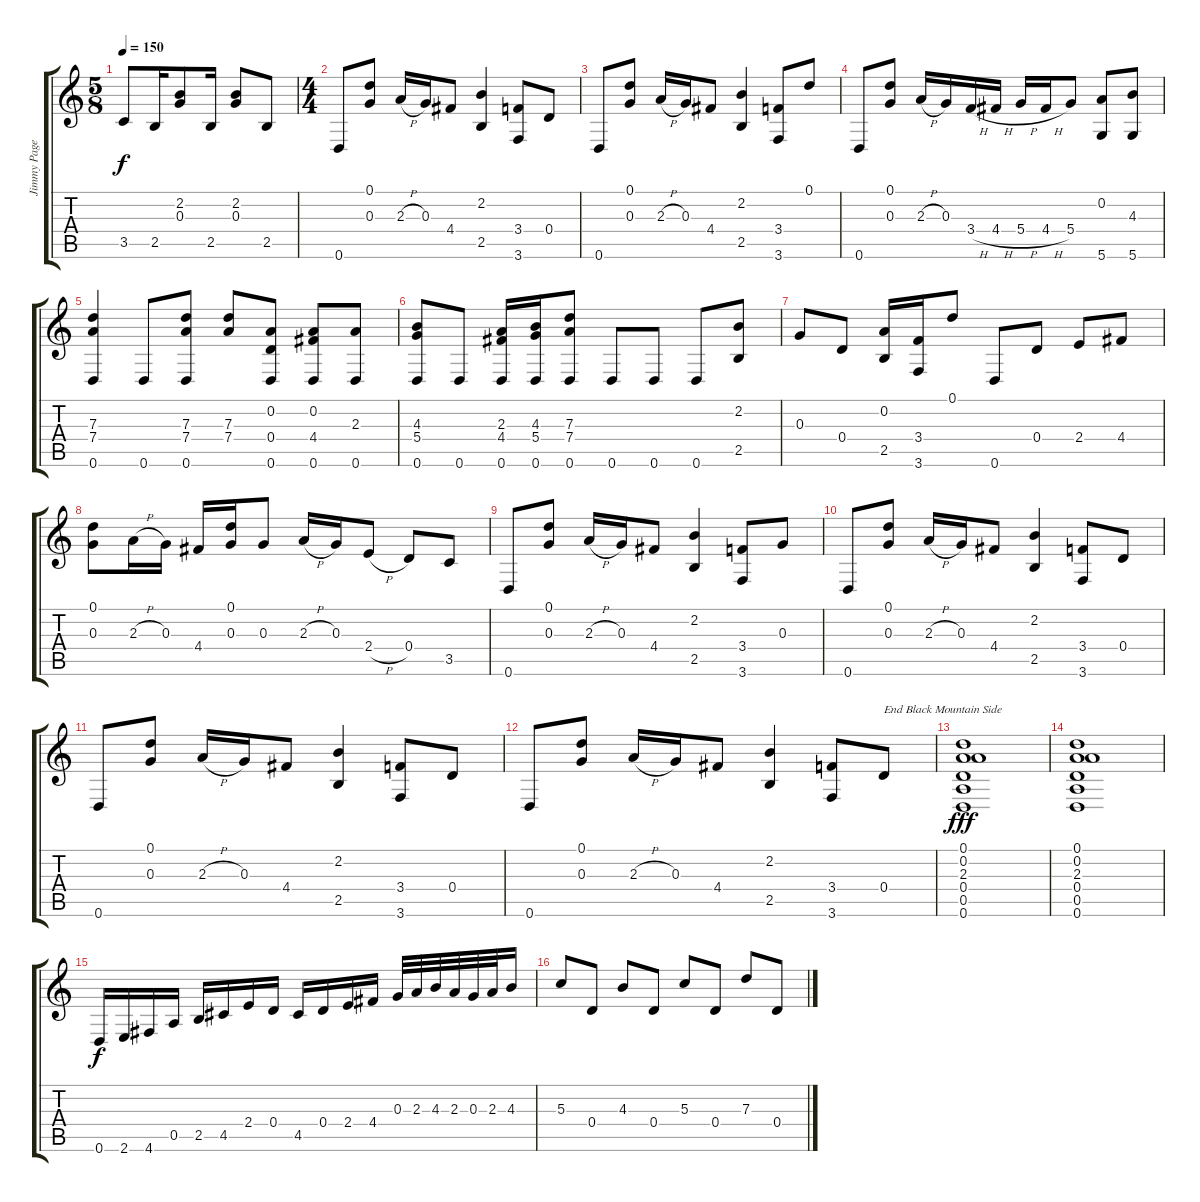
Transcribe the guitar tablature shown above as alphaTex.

\track ("Jimmy Page - Led Zeppelin" "Jimmy Page") {instrument acousticguitarsteel}
\staff {score tabs}
\tuning (D4 A3 G3 D3 A2 D2) {hide}
\ts (5 8)
\tempo 150
\clef g2
\ks c
3.5.8{dy f} 2.5.16 (2.2 0.3).8 2.5.16 (2.2 0.3).8 2.5.8 |
\ts (4 4)
0.6.8 (0.1 0.3).8 2.3{h}.16 0.3.16 4.4.8 (2.2 2.5).4 (3.4 3.6).8 0.4.8 |
0.6.8 (0.1 0.3).8 2.3{h}.16 0.3.16 4.4.8 (2.2 2.5).4 (3.4 3.6).8 0.1.8 |
0.6.8 (0.1 0.3).8 2.3{h}.16 0.3.16 3.4{h}.16 4.4{h}.16 5.4{h}.16 4.4{h}.16 5.4.8 (0.2 5.6).8 (4.3 5.6).8 |
(7.3 7.4 0.6).4 0.6.8 (7.3 7.4 0.6).8 (7.3 7.4).8 (0.2 0.4 0.6).8 (0.2 4.4 0.6).8 (2.3 0.6).8 |
(4.3 5.4 0.6).8 0.6.8 (2.3 4.4 0.6).16 (4.3 5.4 0.6).16 (7.3 7.4 0.6).8 0.6.8 0.6.8 0.6.8 (2.2 2.5).8 |
0.3.8 0.4.8 (0.2 2.5).16 (3.4 3.6).16 0.1.8 0.6.8 0.4.8 2.4.8 4.4.8 |
(0.1 0.3).8 2.3{h}.16 0.3.16 4.4.16 (0.1 0.3).16 0.3.8 2.3{h}.16 0.3.16 2.4{h}.8 0.4.8 3.5.8 |
0.6.8 (0.1 0.3).8 2.3{h}.16 0.3.16 4.4.8 (2.2 2.5).4 (3.4 3.6).8 0.3.8 |
0.6.8 (0.1 0.3).8 2.3{h}.16 0.3.16 4.4.8 (2.2 2.5).4 (3.4 3.6).8 0.4.8 |
0.6.8 (0.1 0.3).8 2.3{h}.16 0.3.16 4.4.8 (2.2 2.5).4 (3.4 3.6).8 0.4.8 |
0.6.8 (0.1 0.3).8 2.3{h}.16 0.3.16 4.4.8 (2.2 2.5).4 (3.4 3.6).8 0.4.8{txt "End Black Mountain Side"} |
(0.1 0.2 2.3 0.4 0.5 0.6).1{dy fff} |
(0.1 0.2 2.3 0.4 0.5 0.6).1 |
0.6.16{dy f} 2.6.16 4.6.16 0.5.16 2.5.16 4.5.16 2.4.16 0.4.16 4.5.16 0.4.16 2.4.16 4.4.16 0.3.32 2.3.32 4.3.32 2.3.32 0.3.32 2.3.32 4.3.16 |
5.3.8 0.4.8 4.3.8 0.4.8 5.3.8 0.4.8 7.3.8 0.4.8
